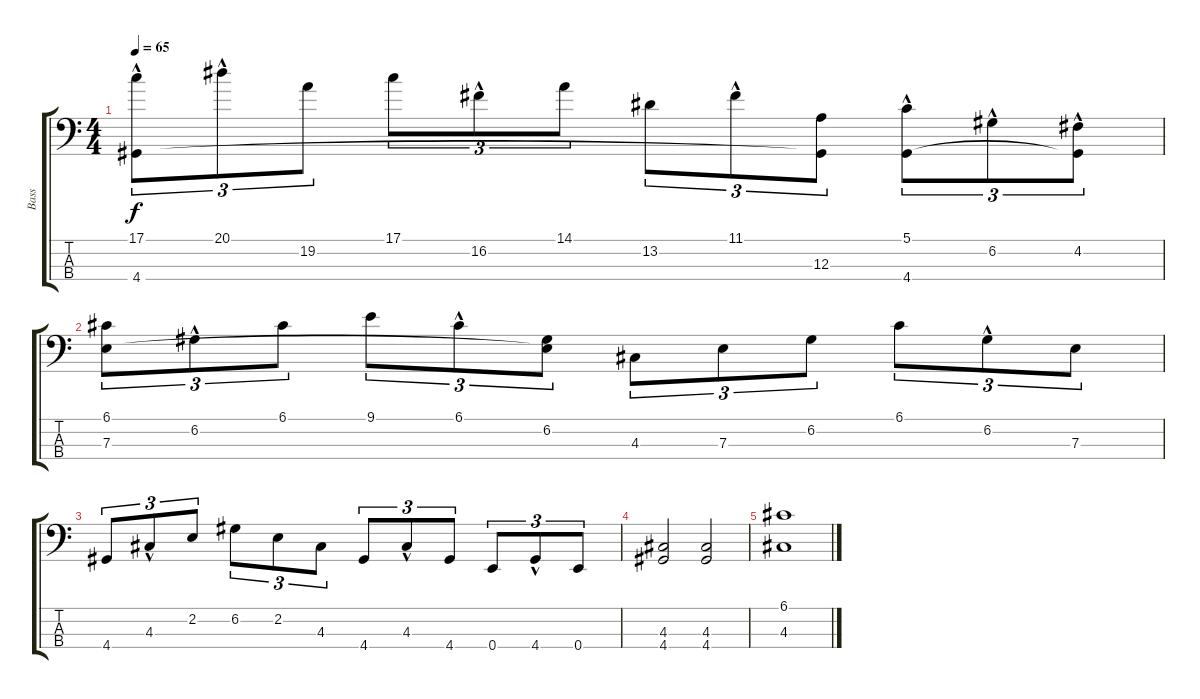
\track ("Bass" "Bass") {instrument electricbassfinger}
\staff {score tabs}
\tuning (G2 D2 A1 E1) {hide}
\ts (4 4)
\tempo 65
\clef f4
\ks c
(17.1 4.4{hac}).8{tu (3 2) dy f} 20.1{hac}.8{tu (3 2)} 19.2.8{tu (3 2)} 17.1.8{tu (3 2)} 16.2{hac}.8{tu (3 2)} 14.1.8{tu (3 2)} 13.2.8{tu (3 2)} 11.1{hac}.8{tu (3 2)} (12.3 4.4{t}).8{tu (3 2)} (5.1 4.4{hac}).8{tu (3 2)} 6.2{hac}.8{tu (3 2)} (4.2{hac} 4.4{t}).8{tu (3 2)} |
(6.1 7.3).8{tu (3 2)} 6.2{hac}.8{tu (3 2)} 6.1.8{tu (3 2)} 9.1.8{tu (3 2)} 6.1{hac}.8{tu (3 2)} (6.2 7.3{t}).8{tu (3 2)} 4.3.8{tu (3 2)} 7.3.8{tu (3 2)} 6.2.8{tu (3 2)} 6.1.8{tu (3 2)} 6.2{hac}.8{tu (3 2)} 7.3.8{tu (3 2)} |
4.4.8{tu (3 2)} 4.3{hac}.8{tu (3 2)} 2.2.8{tu (3 2)} 6.2.8{tu (3 2)} 2.2.8{tu (3 2)} 4.3.8{tu (3 2)} 4.4.8{tu (3 2)} 4.3{hac}.8{tu (3 2)} 4.4.8{tu (3 2)} 0.4.8{tu (3 2)} 4.4{hac}.8{tu (3 2)} 0.4.8{tu (3 2)} |
(4.3 4.4).2 (4.3 4.4).2 |
(6.1 4.3).1
